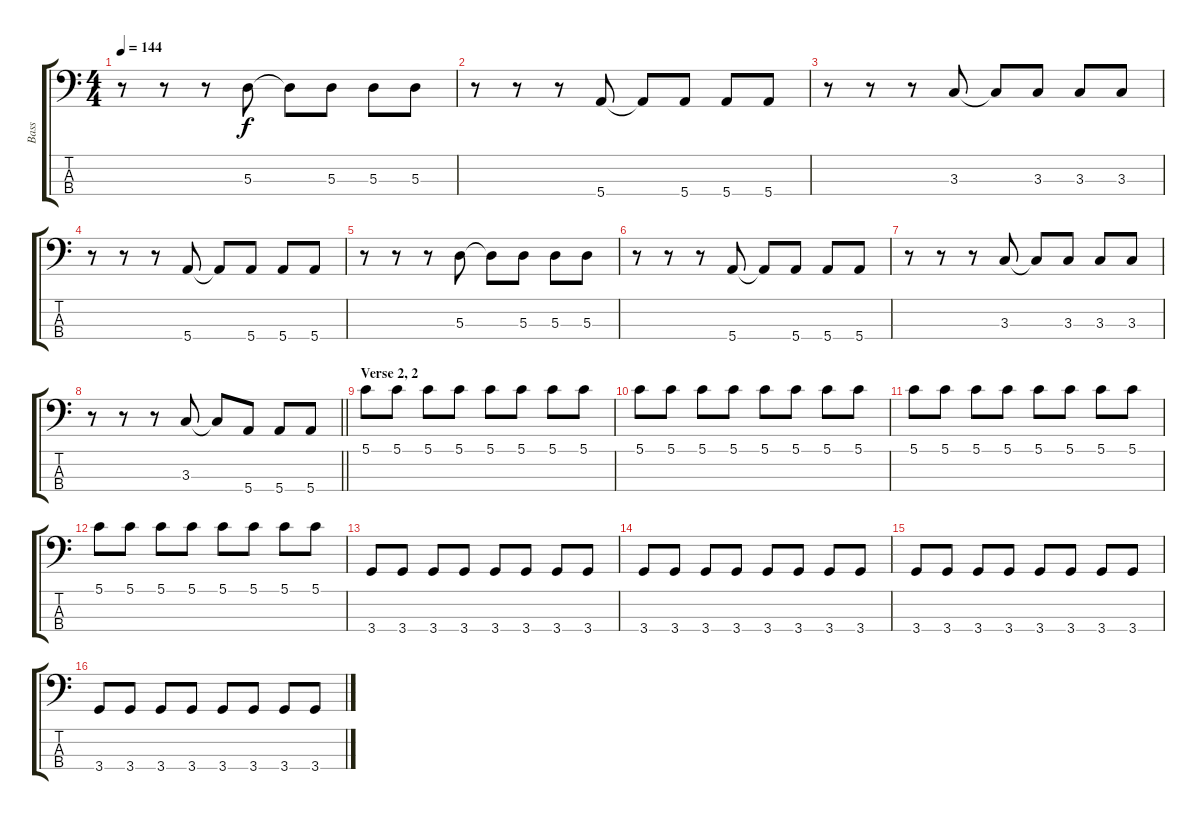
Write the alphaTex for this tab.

\track ("Bass" "Bass") {instrument electricbassfinger}
\staff {score tabs}
\tuning (G2 D2 A1 E1) {hide}
\ts (4 4)
\tempo 144
\clef f4
\ks c
r.8{dy f} r.8 r.8 5.3.8 5.3{t}.8 5.3.8 5.3.8 5.3.8 |
r.8 r.8 r.8 5.4.8 5.4{t}.8 5.4.8 5.4.8 5.4.8 |
r.8 r.8 r.8 3.3.8 3.3{t}.8 3.3.8 3.3.8 3.3.8 |
r.8 r.8 r.8 5.4.8 5.4{t}.8 5.4.8 5.4.8 5.4.8 |
r.8 r.8 r.8 5.3.8 5.3{t}.8 5.3.8 5.3.8 5.3.8 |
r.8 r.8 r.8 5.4.8 5.4{t}.8 5.4.8 5.4.8 5.4.8 |
r.8 r.8 r.8 3.3.8 3.3{t}.8 3.3.8 3.3.8 3.3.8 |
\barLineRight lightlight
r.8 r.8 r.8 3.3.8 3.3{t}.8 5.4.8 5.4.8 5.4.8 |
\section ("" "Verse 2, 2")
5.1.8 5.1.8 5.1.8 5.1.8 5.1.8 5.1.8 5.1.8 5.1.8 |
5.1.8 5.1.8 5.1.8 5.1.8 5.1.8 5.1.8 5.1.8 5.1.8 |
5.1.8 5.1.8 5.1.8 5.1.8 5.1.8 5.1.8 5.1.8 5.1.8 |
5.1.8 5.1.8 5.1.8 5.1.8 5.1.8 5.1.8 5.1.8 5.1.8 |
3.4.8 3.4.8 3.4.8 3.4.8 3.4.8 3.4.8 3.4.8 3.4.8 |
3.4.8 3.4.8 3.4.8 3.4.8 3.4.8 3.4.8 3.4.8 3.4.8 |
3.4.8 3.4.8 3.4.8 3.4.8 3.4.8 3.4.8 3.4.8 3.4.8 |
3.4.8 3.4.8 3.4.8 3.4.8 3.4.8 3.4.8 3.4.8 3.4.8
